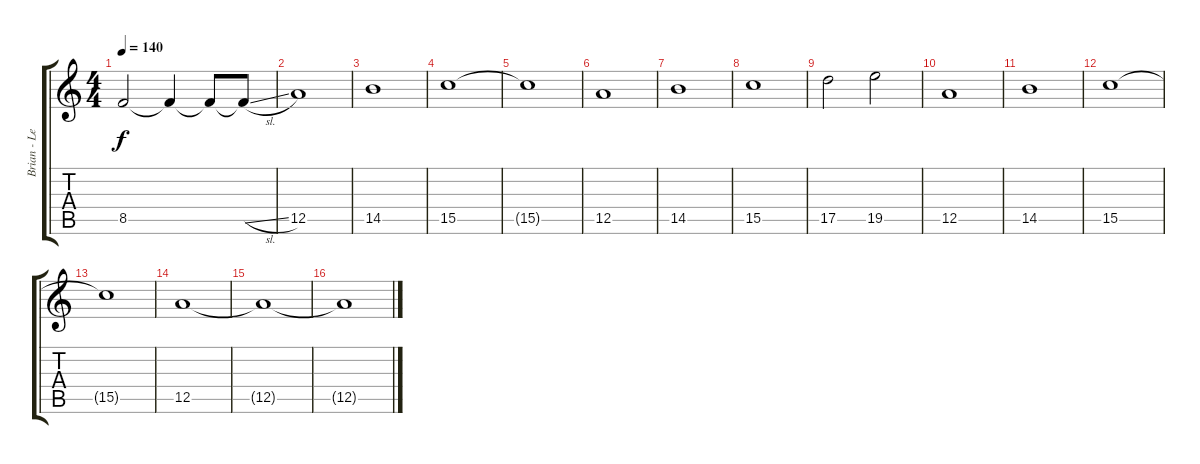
\track ("Brian - Lead Guitar" "Brian - Le") {instrument electricguitarjazz}
\staff {score tabs}
\tuning (E4 B3 G3 D3 A2 E2) {hide}
\ts (4 4)
\tempo 140
\clef g2
\ks c
8.5{t}.2{dy f} 8.5{t}.4 8.5{t}.8 8.5{sl t}.8 |
12.5.1 |
14.5.1 |
15.5.1 |
15.5{t}.1 |
12.5.1{volume 8} |
14.5.1 |
15.5.1 |
17.5.2 19.5.2 |
12.5.1 |
14.5.1 |
15.5.1 |
15.5{t}.1 |
12.5.1 |
12.5{t}.1 |
12.5{t}.1
